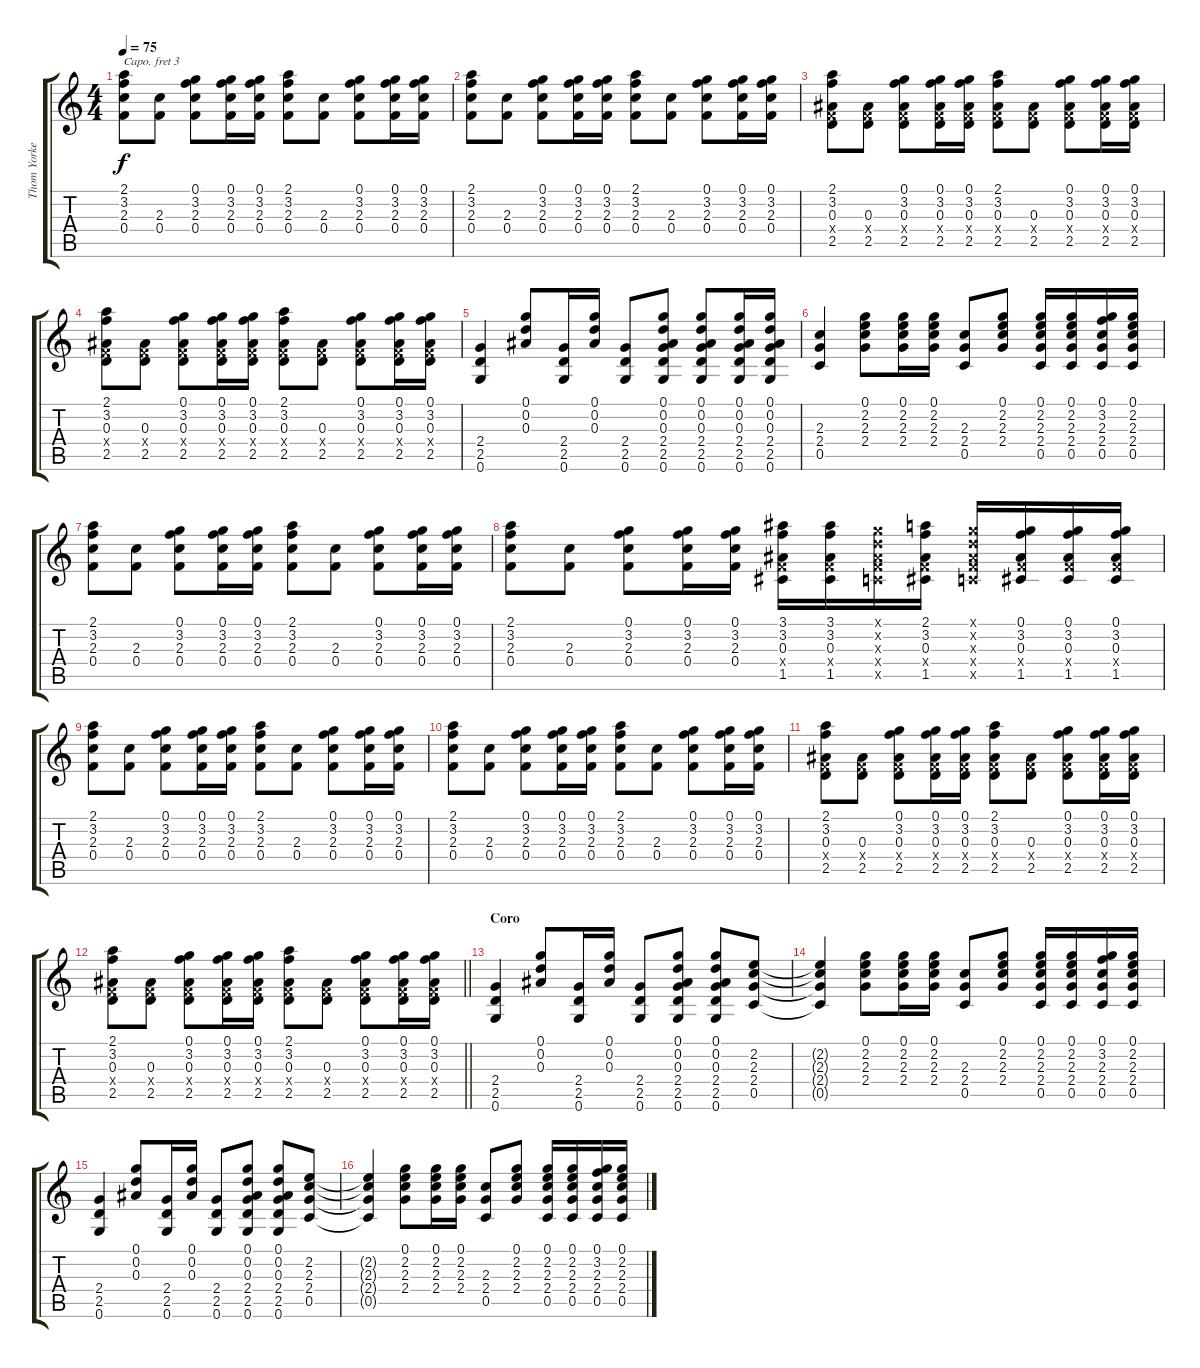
\track ("Thom Yorke" "Thom Yorke") {instrument acousticguitarsteel}
\staff {score tabs}
\capo 3
\tuning (E4 B3 G3 D3 A2 E2) {hide}
\ts (4 4)
\tempo 75
\clef g2
\ks c
(2.1 3.2 2.3 0.4).8{dy f} (2.3 0.4).8 (0.1 3.2 2.3 0.4).8 (0.1 3.2 2.3 0.4).16 (0.1 3.2 2.3 0.4).16 (2.1 3.2 2.3 0.4).8 (2.3 0.4).8 (0.1 3.2 2.3 0.4).8 (0.1 3.2 2.3 0.4).16 (0.1 3.2 2.3 0.4).16 |
(2.1 3.2 2.3 0.4).8 (2.3 0.4).8 (0.1 3.2 2.3 0.4).8 (0.1 3.2 2.3 0.4).16 (0.1 3.2 2.3 0.4).16 (2.1 3.2 2.3 0.4).8 (2.3 0.4).8 (0.1 3.2 2.3 0.4).8 (0.1 3.2 2.3 0.4).16 (0.1 3.2 2.3 0.4).16 |
(2.1 3.2 0.3 0.4{x} 2.5).8 (0.3 0.4{x} 2.5).8 (0.1 3.2 0.3 0.4{x} 2.5).8 (0.1 3.2 0.3 0.4{x} 2.5).16 (0.1 3.2 0.3 0.4{x} 2.5).16 (2.1 3.2 0.3 0.4{x} 2.5).8 (0.3 0.4{x} 2.5).8 (0.1 3.2 0.3 0.4{x} 2.5).8 (0.1 3.2 0.3 0.4{x} 2.5).16 (0.1 3.2 0.3 0.4{x} 2.5).16 |
(2.1 3.2 0.3 0.4{x} 2.5).8 (0.3 0.4{x} 2.5).8 (0.1 3.2 0.3 0.4{x} 2.5).8 (0.1 3.2 0.3 0.4{x} 2.5).16 (0.1 3.2 0.3 0.4{x} 2.5).16 (2.1 3.2 0.3 0.4{x} 2.5).8 (0.3 0.4{x} 2.5).8 (0.1 3.2 0.3 0.4{x} 2.5).8 (0.1 3.2 0.3 0.4{x} 2.5).16 (0.1 3.2 0.3 0.4{x} 2.5).16 |
(2.4 2.5 0.6).4 (0.1 0.2 0.3).8 (2.4 2.5 0.6).16 (0.1 0.2 0.3).16 (2.4 2.5 0.6).8 (0.1 0.2 0.3 2.4 2.5 0.6).8 (0.1 0.2 0.3 2.4 2.5 0.6).8 (0.1 0.2 0.3 2.4 2.5 0.6).16 (0.1 0.2 0.3 2.4 2.5 0.6).16 |
(2.3 2.4 0.5).4 (0.1 2.2 2.3 2.4).8 (0.1 2.2 2.3 2.4).16 (0.1 2.2 2.3 2.4).16 (2.3 2.4 0.5).8 (0.1 2.2 2.3 2.4).8 (0.1 2.2 2.3 2.4 0.5).16 (0.1 2.2 2.3 2.4 0.5).16 (0.1 3.2 2.3 2.4 0.5).16 (0.1 2.2 2.3 2.4 0.5).16 |
(2.1 3.2 2.3 0.4).8 (2.3 0.4).8 (0.1 3.2 2.3 0.4).8 (0.1 3.2 2.3 0.4).16 (0.1 3.2 2.3 0.4).16 (2.1 3.2 2.3 0.4).8 (2.3 0.4).8 (0.1 3.2 2.3 0.4).8 (0.1 3.2 2.3 0.4).16 (0.1 3.2 2.3 0.4).16 |
(2.1 3.2 2.3 0.4).8 (2.3 0.4).8 (0.1 3.2 2.3 0.4).8 (0.1 3.2 2.3 0.4).16 (0.1 3.2 2.3 0.4).16 (3.1 3.2 0.3 0.4{x} 1.5).16 (3.1 3.2 0.3 0.4{x} 1.5).16 (0.1{x} 0.2{x} 0.3{x} 0.4{x} 0.5{x}).16 (2.1 3.2 0.3 0.4{x} 1.5).16 (0.1{x} 0.2{x} 0.3{x} 0.4{x} 0.5{x}).16 (0.1 3.2 0.3 0.4{x} 1.5).16 (0.1 3.2 0.3 0.4{x} 1.5).16 (0.1 3.2 0.3 0.4{x} 1.5).16 |
(2.1 3.2 2.3 0.4).8 (2.3 0.4).8 (0.1 3.2 2.3 0.4).8 (0.1 3.2 2.3 0.4).16 (0.1 3.2 2.3 0.4).16 (2.1 3.2 2.3 0.4).8 (2.3 0.4).8 (0.1 3.2 2.3 0.4).8 (0.1 3.2 2.3 0.4).16 (0.1 3.2 2.3 0.4).16 |
(2.1 3.2 2.3 0.4).8 (2.3 0.4).8 (0.1 3.2 2.3 0.4).8 (0.1 3.2 2.3 0.4).16 (0.1 3.2 2.3 0.4).16 (2.1 3.2 2.3 0.4).8 (2.3 0.4).8 (0.1 3.2 2.3 0.4).8 (0.1 3.2 2.3 0.4).16 (0.1 3.2 2.3 0.4).16 |
(2.1 3.2 0.3 0.4{x} 2.5).8 (0.3 0.4{x} 2.5).8 (0.1 3.2 0.3 0.4{x} 2.5).8 (0.1 3.2 0.3 0.4{x} 2.5).16 (0.1 3.2 0.3 0.4{x} 2.5).16 (2.1 3.2 0.3 0.4{x} 2.5).8 (0.3 0.4{x} 2.5).8 (0.1 3.2 0.3 0.4{x} 2.5).8 (0.1 3.2 0.3 0.4{x} 2.5).16 (0.1 3.2 0.3 0.4{x} 2.5).16 |
\barLineRight lightlight
(2.1 3.2 0.3 0.4{x} 2.5).8 (0.3 0.4{x} 2.5).8 (0.1 3.2 0.3 0.4{x} 2.5).8 (0.1 3.2 0.3 0.4{x} 2.5).16 (0.1 3.2 0.3 0.4{x} 2.5).16 (2.1 3.2 0.3 0.4{x} 2.5).8 (0.3 0.4{x} 2.5).8 (0.1 3.2 0.3 0.4{x} 2.5).8 (0.1 3.2 0.3 0.4{x} 2.5).16 (0.1 3.2 0.3 0.4{x} 2.5).16 |
\section ("" "Coro")
(2.4 2.5 0.6).4 (0.1 0.2 0.3).8 (2.4 2.5 0.6).16 (0.1 0.2 0.3).16 (2.4 2.5 0.6).8 (0.1 0.2 0.3 2.4 2.5 0.6).8 (0.1 0.2 0.3 2.4 2.5 0.6).8 (2.2 2.3 2.4 0.5).8 |
(2.2{t} 2.3{t} 2.4{t} 0.5{t}).4 (0.1 2.2 2.3 2.4).8 (0.1 2.2 2.3 2.4).16 (0.1 2.2 2.3 2.4).16 (2.3 2.4 0.5).8 (0.1 2.2 2.3 2.4).8 (0.1 2.2 2.3 2.4 0.5).16 (0.1 2.2 2.3 2.4 0.5).16 (0.1 3.2 2.3 2.4 0.5).16 (0.1 2.2 2.3 2.4 0.5).16 |
(2.4 2.5 0.6).4 (0.1 0.2 0.3).8 (2.4 2.5 0.6).16 (0.1 0.2 0.3).16 (2.4 2.5 0.6).8 (0.1 0.2 0.3 2.4 2.5 0.6).8 (0.1 0.2 0.3 2.4 2.5 0.6).8 (2.2 2.3 2.4 0.5).8 |
(2.2{t} 2.3{t} 2.4{t} 0.5{t}).4 (0.1 2.2 2.3 2.4).8 (0.1 2.2 2.3 2.4).16 (0.1 2.2 2.3 2.4).16 (2.3 2.4 0.5).8 (0.1 2.2 2.3 2.4).8 (0.1 2.2 2.3 2.4 0.5).16 (0.1 2.2 2.3 2.4 0.5).16 (0.1 3.2 2.3 2.4 0.5).16 (0.1 2.2 2.3 2.4 0.5).16
